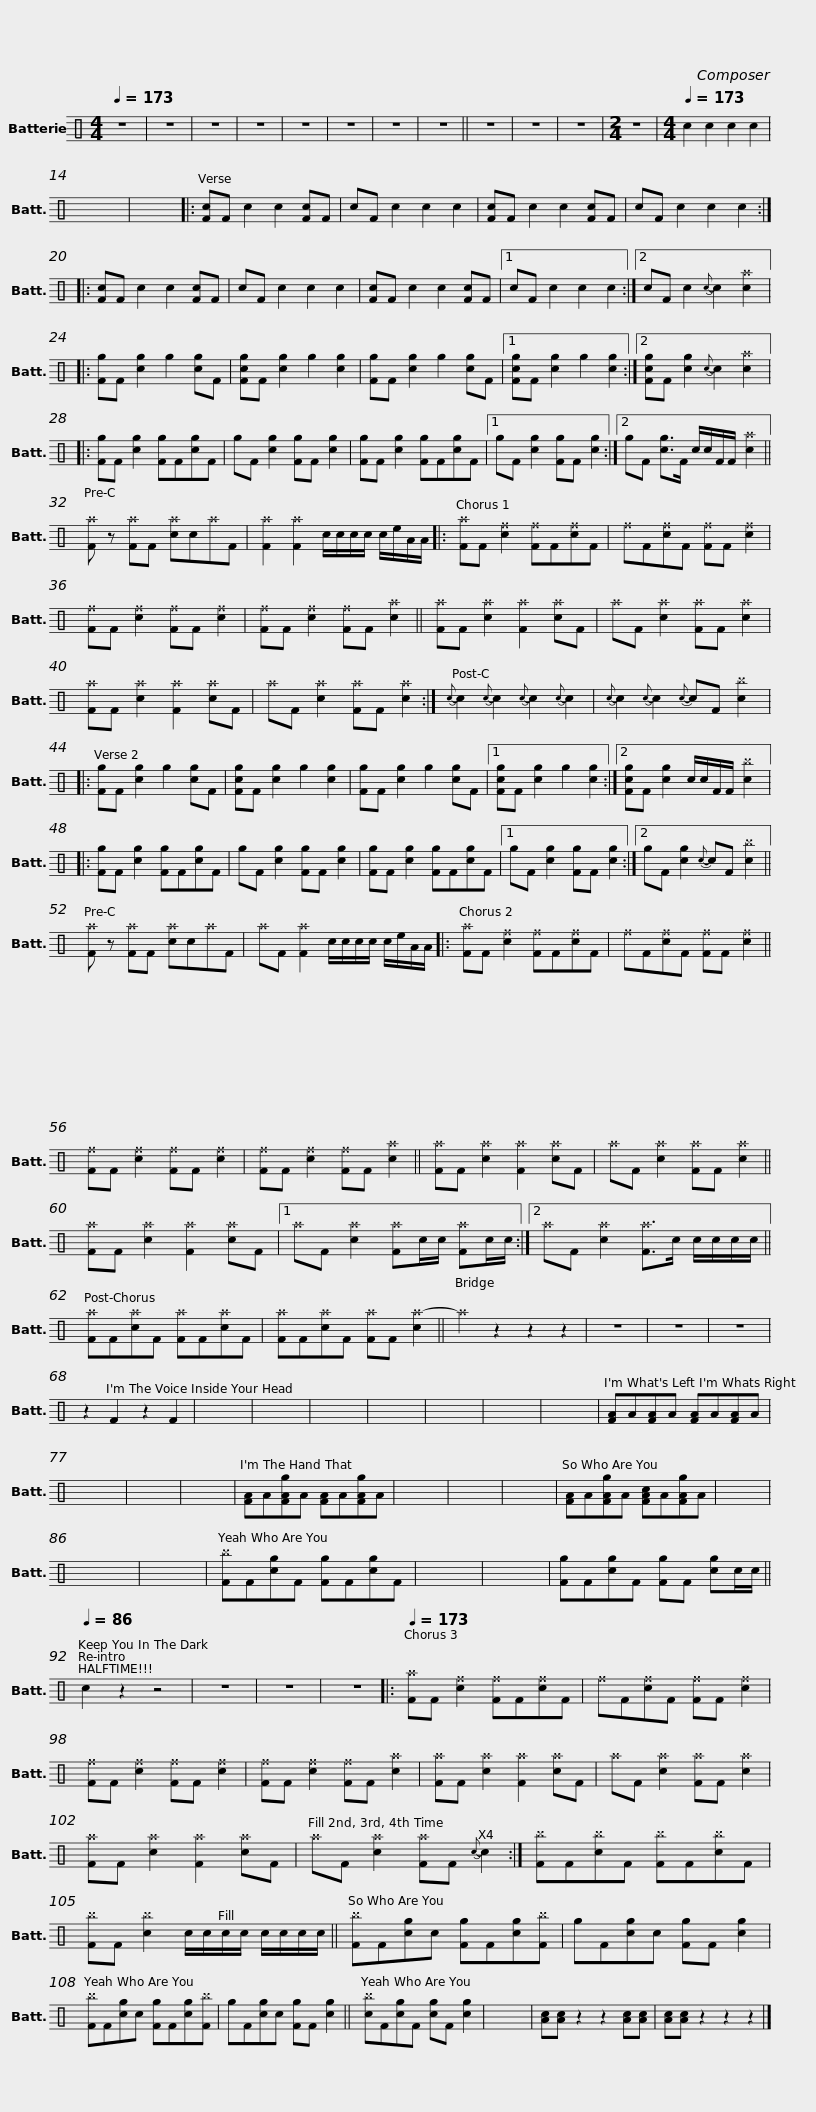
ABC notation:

X:1
L:1/8
Q:1/4=173
M:4/4
I:linebreak $
K:C
V:1 perc
K:none
V:1
 z8 | z8 | z8 | z8 | z8 | %5
 z8 | z8 | z8 || z8 | z8 | %10
 z8 |[M:2/4] z4 |[M:4/4][Q:1/4=173] c2 c2 c2 c2 | x8 | x8 |:$ %15
 [Fc]F c2 c2 [Fc]F | cF c2 c2 c2 | [Fc]F c2 c2 [Fc]F | cF c2 c2 c2 ::$ [Fc]F c2 c2 [Fc]F | %20
 cF c2 c2 c2 | [Fc]F c2 c2 [Fc]F |1 cF c2 c2 c2 :|2 cF c2{c-} c2 [c^a]2 |:$ [Fg]F [cg]2 g2 [cg]F | %25
 [Fcg]F [cg]2 g2 [cg]2 | [Fg]F [cg]2 g2 [cg]F |1 [Fcg]F [cg]2 g2 [cg]2 :|2 [Fcg]F [cg]2{c-} c2 [c^a]2 |:$ [Fg]F [cg]2 [Fg]F[cg]F | %30
 gF [cg]2 [Fg]F [cg]2 | [Fg]F [cg]2 [Fg]F[cg]F |1 gF [cg]2 [Fg]F [cg]2 :|2 gF [cg]>F c/c/F/F/ [c^a]2 ||$ [F^a] z [F^a]F [c^a]c^aF | %35
 [F^a]2 [F^a]2 c/c/c/c/ c/e/A/A/ |:$ [F^a]F [c^f]2 [F^f]F[c^f]F | ^fF[c^f]F [F^f]F [c^f]2 | [F^f]F [c^f]2 [F^f]F [c^f]2 | [F^f]F [c^f]2 [F^f]F [c^a]2 ||$ %40
 [F^a]F [c^a]2 [F^a]2 [c^a]F | ^aF [c^a]2 [F^a]F [c^a]2 | [F^a]F [c^a]2 [F^a]2 [c^a]F | ^aF [c^a]2 [F^a]F [c^a]2 :|${c-} c2{c-} c2{c-} c2{c-} c2 | %45
{c-} c2{c-} c2{c-} cF [c^b]2 |:$ [Fg]F [cg]2 g2 [cg]F | [Fcg]F [cg]2 g2 [cg]2 | [Fg]F [cg]2 g2 [cg]F |1 [Fcg]F [cg]2 g2 [cg]2 :|2 %50
 [Fcg]F [cg]2 c/c/F/F/ [c^b]2 |:$ [Fg]F [cg]2 [Fg]F[cg]F | gF [cg]2 [Fg]F [cg]2 | [Fg]F [cg]2 [Fg]F[cg]F |1 gF [cg]2 [Fg]F [cg]2 :|2 %55
 gF [cg]2{c-} cF [c^b]2 ||$ [F^a] z [F^a]F [c^a]c^aF | ^aF [F^a]2 c/c/c/c/ c/e/A/A/ |:$ [F^a]F [c^f]2 [F^f]F[c^f]F | ^fF[c^f]F [F^f]F [c^f]2 || %60
 [F^f]F [c^f]2 [F^f]F [c^f]2 | [F^f]F [c^f]2 [F^f]F [c^a]2 ||$ [F^a]F [c^a]2 [F^a]2 [c^a]F | ^aF [c^a]2 [F^a]F [c^a]2 || [F^a]F [c^a]2 [F^a]2 [c^a]F |1 %65
 ^aF [c^a]2 [F^a]c/c/ [F^a]c/c/ :|2 ^aF [c^a]2 [F^a]>c c/c/c/c/ ||$ [F^a]F[c^a]F [F^a]F[c^a]F | [F^a]F[c^a]F [F^a]F [c^a-]2 ||$ ^a2 z2 z2 z2 | %70
 z8 | z8 | z8 | z2 F2 z2 F2 | x8 | %75
 x8 | x8 | x8 | x8 | x8 | %80
 x8 | [FA]A[FA]A [FA]A[FA]A | x8 | x8 | x8 |$ %85
 [FA]A[FAg]A [FA]A[FAg]A | x8 | x8 | x8 | [FA]A[FAg]A [FAc]A[FAg]A | %90
 x8 | x8 | x8 |$ [F^b]F[cg]F [Fg]F[cg]F | x8 | %95
 x8 | [Fg]F[cg]F [Fg]F [cg]c/c/ ||[Q:1/4=86] c2 z2 z4 | z8 | z8 | %100
 z8 |:$[Q:1/4=173] [F^a]F [c^f]2 [F^f]F[c^f]F | ^fF[c^f]F [F^f]F [c^f]2 | [F^f]F [c^f]2 [F^f]F [c^f]2 | [F^f]F [c^f]2 [F^f]F [c^a]2 |$ %105
 [F^a]F [c^a]2 [F^a]2 [c^a]F | ^aF [c^a]2 [F^a]F [c^a]2 | [F^a]F [c^a]2 [F^a]2 [c^a]F | ^aF [c^a]2 [F^a]F{c-} c2 :|$ [F^b]F[c^b]F [F^b]F[c^b]F | %110
 [F^b]F [c^b]2 c/c/c/c/ c/c/c/c/ || [F^b]F[cg]c [Fg]F[cg][F^b] | gF[cg]c [Fg]F [cg]2 | [F^b]F[cg]c [Fg]F[cg][F^b] | gF[cg]c [Fg]F [cg]2 ||$ %115
 [c^b]F[cg]F [cg]F [cg]2 | x8 | [Ac][Ac] z2 z2 [Ac][Ac] | [Ac][Ac] z2 z2 z2 |] %119
